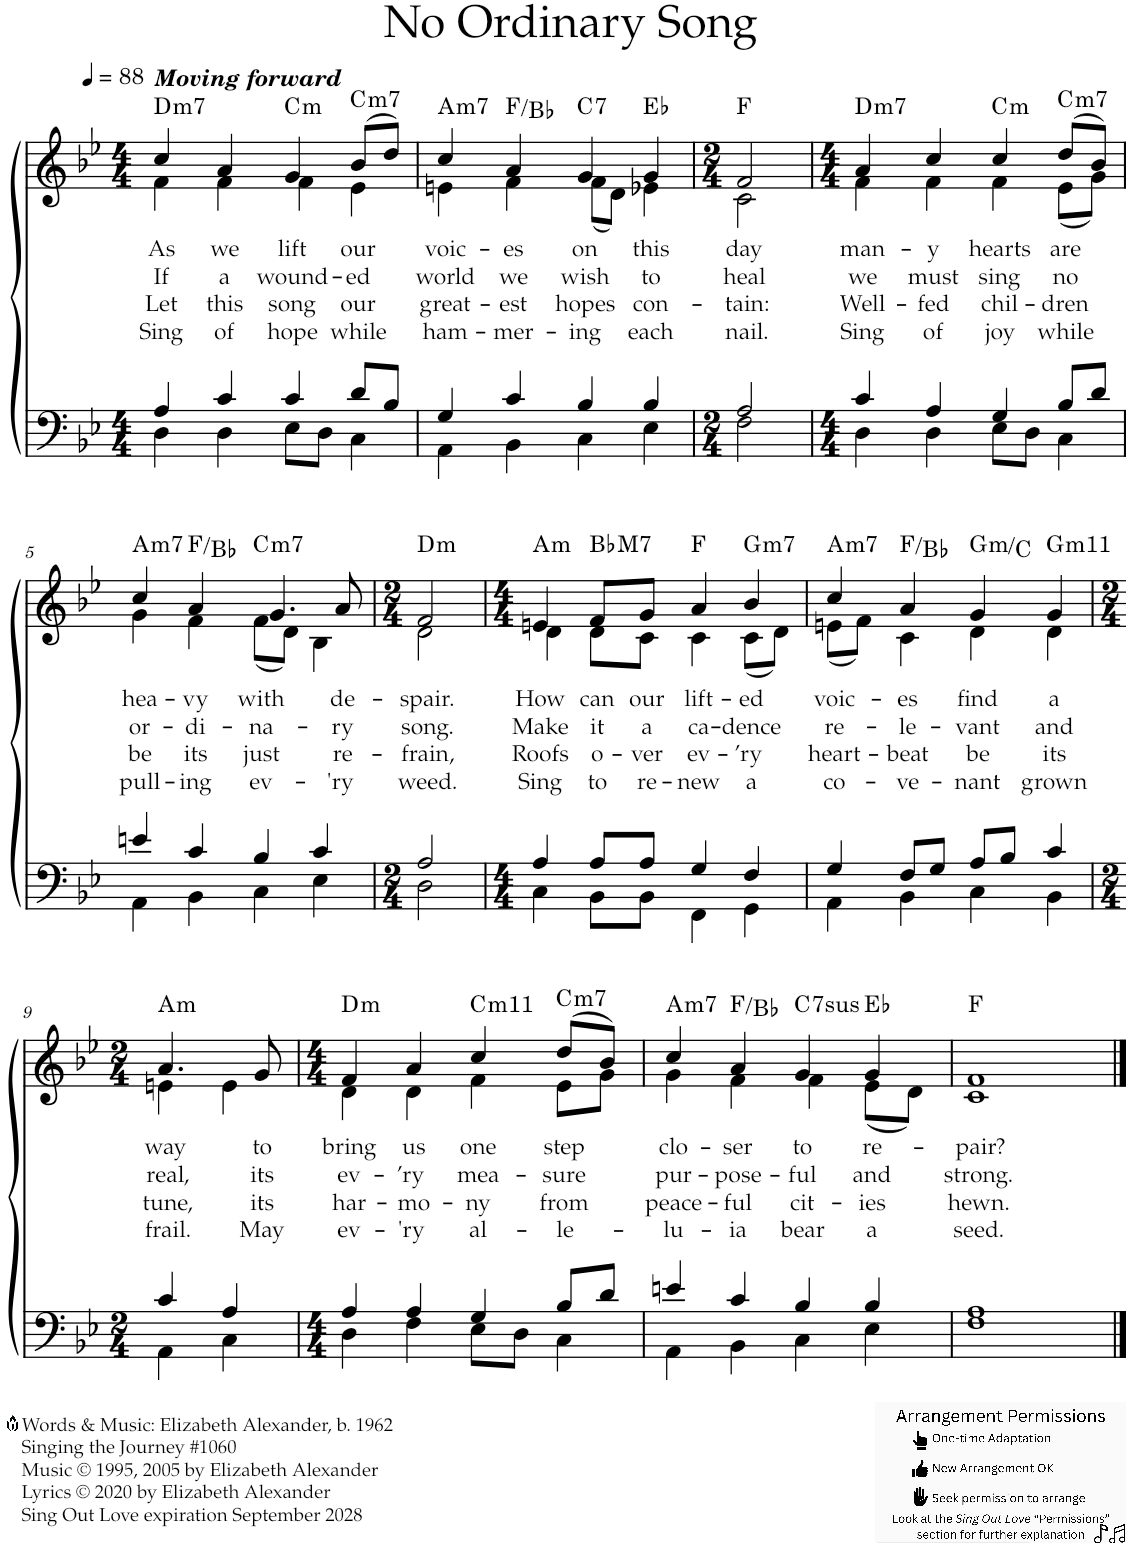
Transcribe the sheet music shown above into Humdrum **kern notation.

**kern	**kern	**text	**text	**text	**text	**harte	**kern
*part2	*part2	*part2	*part2	*part2	*part2	*part2	*part1
*staff3	*staff2	*staff2	*staff2	*staff2	*staff2	*	*staff1
*I"P2	*	*	*	*	*	*	*I"B
*	*	*	*	*	*	*	*I'B
*clefF4	*clefG2	*	*	*	*	*	*clefF4
*k[b-e-]	*k[b-e-]	*	*	*	*	*	*k[b-e-]
*B-:	*B-:	*	*	*	*	*	*B-:
*M4/4	*M4/4	*	*	*	*	*	*M4/4
*MM88	*MM88	*	*	*	*	*	*MM88
=1	=1	=1	=1	=1	=1	=1	=1
*^	*	*	*	*	*	*	*
!	!	!LO:TX:a:Bi:t=Moving forward	!	!	!	!	!	!
!	!	!	!LO:LY:b	!LO:LY:b	!LO:LY:b	!LO:LY:b	!LO:H:kt=m7	!
*	*	*^	*	*	*	*	*	*
4A/	4D\	4cc/	4f\	As	If	Let	Sing	D:min7	1r
!	!	!	!	!LO:LY:b	!LO:LY:b	!LO:LY:b	!LO:LY:b	!	!
4c/	4D\	4a/	4f\	we	a	this	of	.	.
!	!	!	!	!LO:LY:b	!LO:LY:b	!LO:LY:b	!LO:LY:b	!LO:H:kt=m	!
4c/	8E-\L	4g/	4f\	lift	wound-	song	hope	C:min	.
.	8D\J	.	.	.	.	.	.	.	.
!	!	!	!	!LO:LY:b	!LO:LY:b	!LO:LY:b	!LO:LY:b	!LO:H:kt=m7	!
8d/L	4C\	(>8b-/L	4e-\	our	-ed	our	while	C:min7	.
8B-/J	.	8dd/J)	.	.	.	.	.	.	.
=2	=2	=2	=2	=2	=2	=2	=2	=2	=2
!	!	!	!	!LO:LY:b	!LO:LY:b	!LO:LY:b	!LO:LY:b	!LO:H:kt=m7	!
4G/	4AA\	4cc/	4en\	voic-	world	great-	ham-	A:min7	1r
!	!	!	!	!LO:LY:b	!LO:LY:b	!LO:LY:b	!LO:LY:b	!	!
4c/	4BB-\	4a/	4f\	-es	we	-est	-mer-	F:maj/4	.
!	!	!	!	!LO:LY:b	!LO:LY:b	!LO:LY:b	!LO:LY:b	!LO:H:kt=7	!
4B-/	4C\	4g/	(<8f\L	on	wish	-hopes	-ing	C:7	.
.	.	.	8d\J)	.	.	.	.	.	.
!	!	!	!	!LO:LY:b	!LO:LY:b	!LO:LY:b	!LO:LY:b	!	!
4B-/	4E-\	4g/	4e-X\	this	to	con-	each	Eb:maj	.
=3	=3	=3	=3	=3	=3	=3	=3	=3	=3
*M2/4	*	*M2/4	*	*	*	*	*	*	*M2/4
!	!	!	!	!LO:LY:b	!LO:LY:b	!LO:LY:b	!LO:LY:b	!	!
2A/	2F\	2f/	2c\	day	heal	tain:	nail.	F:maj	2r
=4	=4	=4	=4	=4	=4	=4	=4	=4	=4
*M4/4	*	*M4/4	*	*	*	*	*	*	*M4/4
!	!	!	!	!LO:LY:b	!LO:LY:b	!LO:LY:b	!LO:LY:b	!LO:H:kt=m7	!
4c/	4D\	4a/	4f\	man-	we	Well-	Sing	D:min7	1r
!	!	!	!	!LO:LY:b	!LO:LY:b	!LO:LY:b	!LO:LY:b	!	!
4A/	4D\	4cc/	4f\	-y	must	fed	of	.	.
!	!	!	!	!LO:LY:b	!LO:LY:b	!LO:LY:b	!LO:LY:b	!LO:H:kt=m	!
4G/	8E-\L	4cc/	4f\	hearts	sing	chil-	joy	C:min	.
.	8D\J	.	.	.	.	.	.	.	.
!	!	!	!	!LO:LY:b	!LO:LY:b	!LO:LY:b	!LO:LY:b	!LO:H:kt=m7	!
8B-/L	4C\	(>8dd/L	(<8e-\L	are	no	dren	while	C:min7	.
8d/J	.	8b-/J)	8g\J)	.	.	.	.	.	.
!!LO:LB:g=z
=5	=5	=5	=5	=5	=5	=5	=5	=5	=5
!	!	!	!	!LO:LY:b	!LO:LY:b	!LO:LY:b	!LO:LY:b	!LO:H:kt=m7	!
4en/	4AA\	4cc/	4g\	hea-	or-	be	pull-	A:min7	1r
!	!	!	!	!LO:LY:b	!LO:LY:b	!LO:LY:b	!LO:LY:b	!	!
4c/	4BB-\	4a/	4f\	-vy	-di-	-its	-ing	F:maj/4	.
!	!	!	!	!LO:LY:b	!LO:LY:b	!LO:LY:b	!LO:LY:b	!LO:H:kt=m7	!
4B-/	4C\	4.g/	(<8f\L	with	-na-	just	ev-	C:min7	.
.	.	.	8d\J)	.	.	.	.	.	.
4c/	4E-\	.	4B-\	.	.	.	.	.	.
!	!	!	!	!LO:LY:b	!LO:LY:b	!LO:LY:b	!LO:LY:b	!	!
.	.	8a/	.	de-	-ry	-re-	-'ry	.	.
=6	=6	=6	=6	=6	=6	=6	=6	=6	=6
*M2/4	*	*M2/4	*	*	*	*	*	*	*M2/4
!	!	!	!	!LO:LY:b	!LO:LY:b	!LO:LY:b	!LO:LY:b	!LO:H:kt=m	!
2A/	2D\	2f/	2d\	-spair.	song.	frain,	weed.	D:min	2r
=7	=7	=7	=7	=7	=7	=7	=7	=7	=7
*M4/4	*	*M4/4	*	*	*	*	*	*	*M4/4
!	!	!	!	!LO:LY:b	!LO:LY:b	!LO:LY:b	!LO:LY:b	!LO:H:kt=m	!
4A/	4C\	4en/	4d\	How	Make	Roofs	Sing	A:min	1r
!	!	!	!	!LO:LY:b	!LO:LY:b	!LO:LY:b	!LO:LY:b	!LO:H:kt=M7	!
8A/L	8BB-\L	8f/L	8d\L	can	it	o-	to	Bb:maj7	.
!	!	!	!	!LO:LY:b	!LO:LY:b	!LO:LY:b	!LO:LY:b	!	!
8A/J	8BB-\J	8g/J	8c\J	our	a	-ver	re-	.	.
!	!	!	!	!LO:LY:b	!LO:LY:b	!LO:LY:b	!LO:LY:b	!	!
4G/	4FF\	4a/	4c\	lift-	ca-	ev-	-new	F:maj	.
!	!	!	!	!LO:LY:b	!LO:LY:b	!LO:LY:b	!LO:LY:b	!LO:H:kt=m7	!
4F/	4GG\	4b-/	(<8c\L	-ed	-dence	’ry	a	G:min7	.
.	.	.	8d\J)	.	.	.	.	.	.
=8	=8	=8	=8	=8	=8	=8	=8	=8	=8
!	!	!	!	!LO:LY:b	!LO:LY:b	!LO:LY:b	!LO:LY:b	!LO:H:kt=m7	!
4G/	4AA\	4cc/	(8en\L	voic-	re-	heart-	co-	A:min7	1r
.	.	.	8f\J)	.	.	.	.	.	.
!	!	!	!	!LO:LY:b	!LO:LY:b	!LO:LY:b	!LO:LY:b	!	!
8F/L	4BB-\	4a/	4c\	-es	-le-	-beat	-ve-	F:maj/4	.
8G/J	.	.	.	.	.	.	.	.	.
!	!	!	!	!LO:LY:b	!LO:LY:b	!LO:LY:b	!LO:LY:b	!LO:H:kt=m	!
8A/L	4C\	4g/	4d\	find	-vant	-be	-nant	G:min/4	.
8B-/J	.	.	.	.	.	.	.	.	.
!	!	!	!	!LO:LY:b	!LO:LY:b	!LO:LY:b	!LO:LY:b	!LO:H:kt=m11	!
4c/	4BB-\	4g/	4d\	a	and	its	grown	G:min9(11)	.
!!LO:LB:g=z
=9	=9	=9	=9	=9	=9	=9	=9	=9	=9
*M2/4	*	*M2/4	*	*	*	*	*	*	*M2/4
!	!	!	!	!LO:LY:b	!LO:LY:b	!LO:LY:b	!LO:LY:b	!LO:H:kt=m	!
4c/	4AA\	4.a/	4en\	way	real,	tune,	frail.	A:min	2r
4A/	4C\	.	4e\	.	.	.	.	.	.
!	!	!	!	!LO:LY:b	!LO:LY:b	!LO:LY:b	!LO:LY:b	!	!
.	.	8g/	.	to	its	its	May	.	.
=10	=10	=10	=10	=10	=10	=10	=10	=10	=10
*M4/4	*	*M4/4	*	*	*	*	*	*	*M4/4
!	!	!	!	!LO:LY:b	!LO:LY:b	!LO:LY:b	!LO:LY:b	!LO:H:kt=m	!
4A/	4D\	4f/	4d\	bring	ev-	har-	ev-	D:min	1r
!	!	!	!	!LO:LY:b	!LO:LY:b	!LO:LY:b	!LO:LY:b	!	!
4A/	4F\	4a/	4d\	us	-’ry	-mo-	-'ry	.	.
!	!	!	!	!LO:LY:b	!LO:LY:b	!LO:LY:b	!LO:LY:b	!LO:H:kt=m11	!
4G/	8E-\L	4cc/	4f\	one	mea-	ny	al-	C:min9(11)	.
.	8D\J	.	.	.	.	.	.	.	.
!	!	!	!	!LO:LY:b	!LO:LY:b	!LO:LY:b	!LO:LY:b	!LO:H:kt=m7	!
8B-/L	4C\	(>8dd/L	8e-\L	step	-sure	-from	-le-	C:min7	.
8d/J	.	8b-/J)	8g\J	.	.	.	.	.	.
=11	=11	=11	=11	=11	=11	=11	=11	=11	=11
!	!	!	!	!LO:LY:b	!LO:LY:b	!LO:LY:b	!LO:LY:b	!LO:H:kt=m7	!
4en/	4AA\	4cc/	4g\	clo-	pur-	-peace-	-lu-	A:min7	1r
!	!	!	!	!LO:LY:b	!LO:LY:b	!LO:LY:b	!LO:LY:b	!	!
4c/	4BB-\	4a/	4f\	-ser	-pose-	ful	-ia	F:maj/4	.
!	!	!	!	!LO:LY:b	!LO:LY:b	!LO:LY:b	!LO:LY:b	!LO:H:kt=7sus	!
4B-/	4C\	4g/	4f\	to	-ful	cit-	bear	C:sus4(7)	.
!	!	!	!	!LO:LY:b	!LO:LY:b	!LO:LY:b	!LO:LY:b	!	!
4B-/	4E-\	4g/	(<8e-\L	re-	and	ies	a	Eb:maj	.
.	.	.	8d\J)	.	.	.	.	.	.
=12	=12	=12	=12	=12	=12	=12	=12	=12	=12
!	!	!	!	!LO:LY:b	!LO:LY:b	!LO:LY:b	!LO:LY:b	!	!
1A	1F	1f	1c	-pair?	strong.	hewn.	seed.	F:maj	1r
*v	*v	*	*	*	*	*	*	*	*
*	*v	*v	*	*	*	*	*	*
==	==	==	==	==	==	==	==
*-	*-	*-	*-	*-	*-	*-	*-
